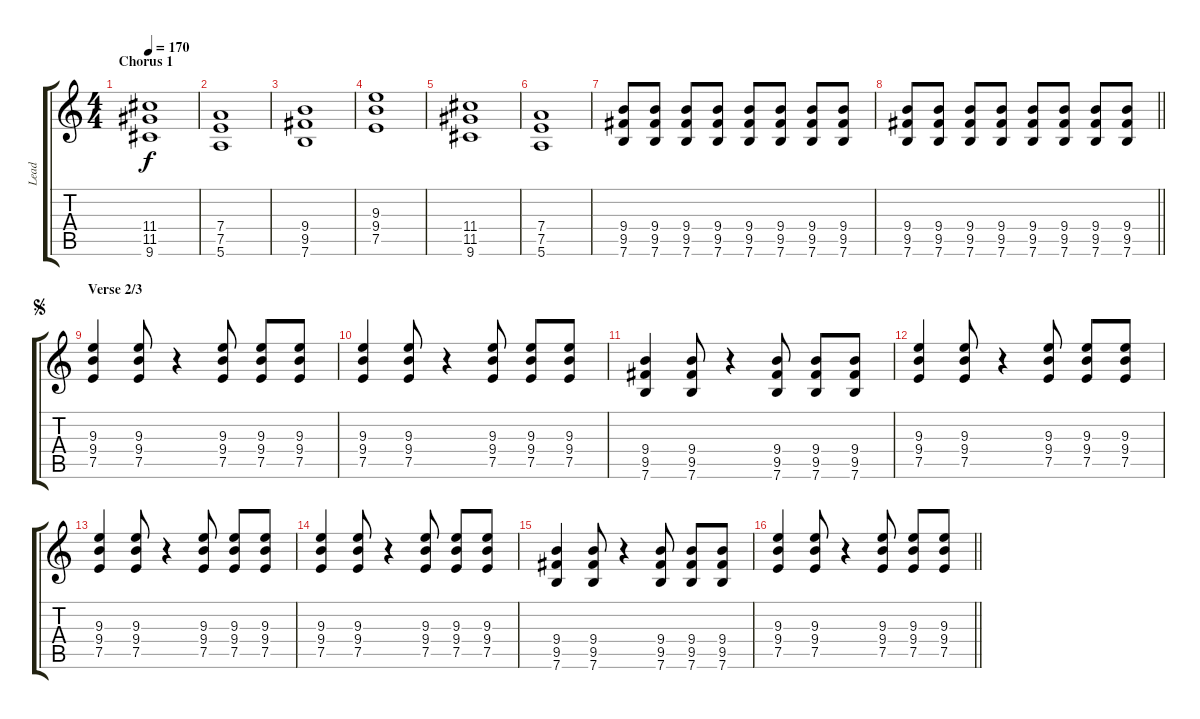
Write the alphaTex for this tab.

\track ("Lead" "Lead") {instrument distortionguitar}
\staff {score tabs}
\tuning (E4 B3 G3 D3 A2 E2) {hide}
\ts (4 4)
\section ("" "Chorus 1")
\tempo 170
\clef g2
\ks c
(11.4 11.5 9.6).1{dy f} |
(7.4 7.5 5.6).1 |
(9.4 9.5 7.6).1 |
(9.3 9.4 7.5).1 |
(11.4 11.5 9.6).1 |
(7.4 7.5 5.6).1 |
(9.4 9.5 7.6).8 (9.4 9.5 7.6).8 (9.4 9.5 7.6).8 (9.4 9.5 7.6).8 (9.4 9.5 7.6).8 (9.4 9.5 7.6).8 (9.4 9.5 7.6).8 (9.4 9.5 7.6).8 |
\barLineRight lightlight
(9.4 9.5 7.6).8 (9.4 9.5 7.6).8 (9.4 9.5 7.6).8 (9.4 9.5 7.6).8 (9.4 9.5 7.6).8 (9.4 9.5 7.6).8 (9.4 9.5 7.6).8 (9.4 9.5 7.6).8 |
\section ("" "Verse 2/3")
\jump segno
(9.3 9.4 7.5).4 (9.3 9.4 7.5).8 r.4 (9.3 9.4 7.5).8 (9.3 9.4 7.5).8 (9.3 9.4 7.5).8 |
(9.3 9.4 7.5).4 (9.3 9.4 7.5).8 r.4 (9.3 9.4 7.5).8 (9.3 9.4 7.5).8 (9.3 9.4 7.5).8 |
(9.4 9.5 7.6).4 (9.4 9.5 7.6).8 r.4 (9.4 9.5 7.6).8 (9.4 9.5 7.6).8 (9.4 9.5 7.6).8 |
(9.3 9.4 7.5).4 (9.3 9.4 7.5).8 r.4 (9.3 9.4 7.5).8 (9.3 9.4 7.5).8 (9.3 9.4 7.5).8 |
(9.3 9.4 7.5).4 (9.3 9.4 7.5).8 r.4 (9.3 9.4 7.5).8 (9.3 9.4 7.5).8 (9.3 9.4 7.5).8 |
(9.3 9.4 7.5).4 (9.3 9.4 7.5).8 r.4 (9.3 9.4 7.5).8 (9.3 9.4 7.5).8 (9.3 9.4 7.5).8 |
(9.4 9.5 7.6).4 (9.4 9.5 7.6).8 r.4 (9.4 9.5 7.6).8 (9.4 9.5 7.6).8 (9.4 9.5 7.6).8 |
\barLineRight lightlight
(9.3 9.4 7.5).4 (9.3 9.4 7.5).8 r.4 (9.3 9.4 7.5).8 (9.3 9.4 7.5).8 (9.3 9.4 7.5).8
